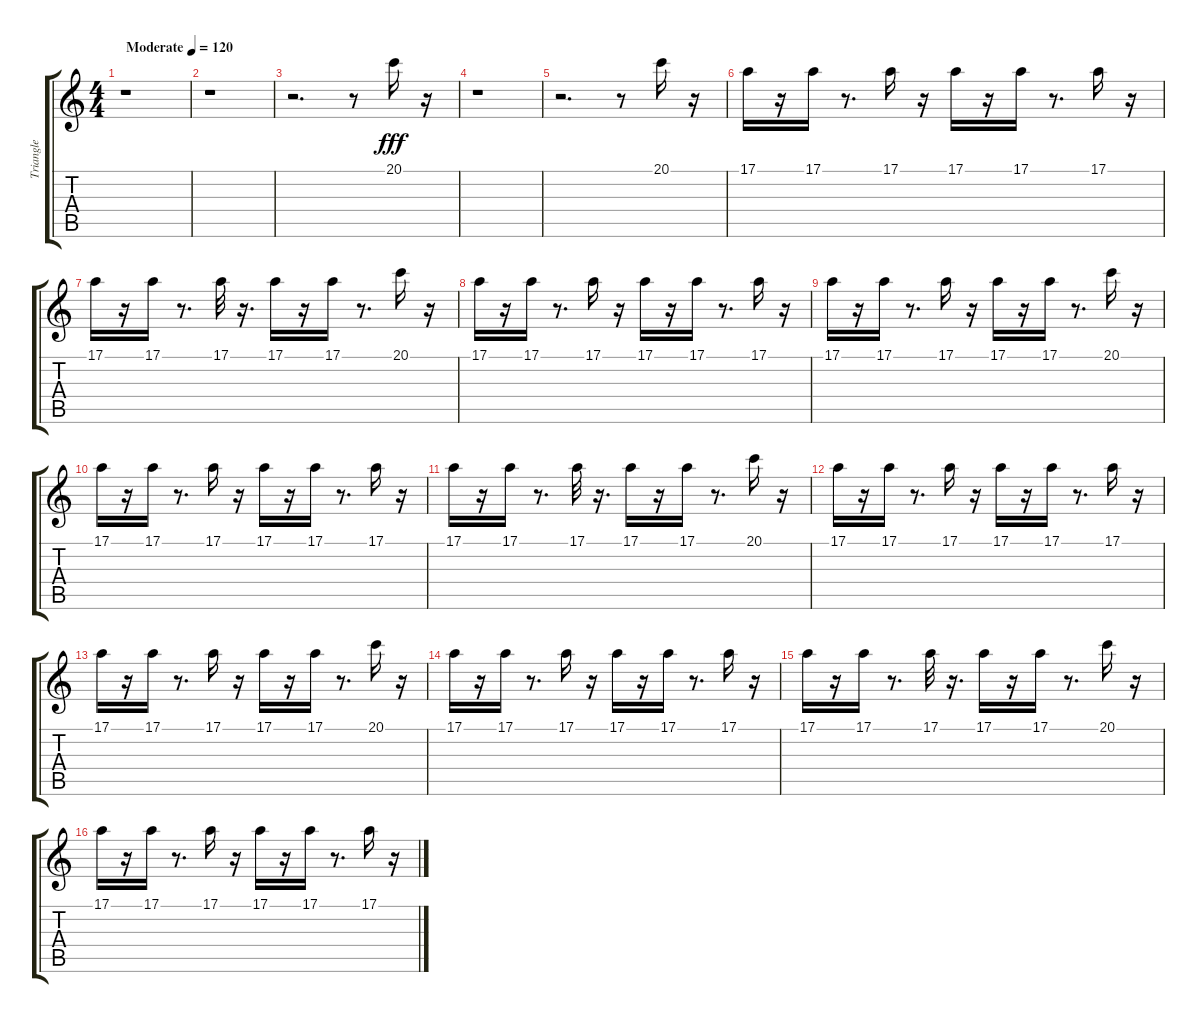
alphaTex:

\track ("Triangle" "Triangle") {instrument tinklebell}
\staff {score tabs}
\tuning (E4 B3 G3 D3 A2 E2) {hide}
\ts (4 4)
\tempo (120 "Moderate")
\clef g2
\ks c
r.1{dy fff instrument tinklebell} |
r.1 |
r.2{d} r.8 20.1.16 r.16 |
r.1 |
r.2{d} r.8 20.1.16 r.16 |
17.1.16 r.16 17.1.16 r.8{d} 17.1.16 r.16 17.1.16 r.16 17.1.16 r.8{d} 17.1.16 r.16 |
17.1.16 r.16 17.1.16 r.8{d} 17.1.32 r.16{d} 17.1.16 r.16 17.1.16 r.8{d} 20.1.16 r.16 |
17.1.16 r.16 17.1.16 r.8{d} 17.1.16 r.16 17.1.16 r.16 17.1.16 r.8{d} 17.1.16 r.16 |
17.1.16 r.16 17.1.16 r.8{d} 17.1.16 r.16 17.1.16 r.16 17.1.16 r.8{d} 20.1.16 r.16 |
17.1.16 r.16 17.1.16 r.8{d} 17.1.16 r.16 17.1.16 r.16 17.1.16 r.8{d} 17.1.16 r.16 |
17.1.16 r.16 17.1.16 r.8{d} 17.1.32 r.16{d} 17.1.16 r.16 17.1.16 r.8{d} 20.1.16 r.16 |
17.1.16 r.16 17.1.16 r.8{d} 17.1.16 r.16 17.1.16 r.16 17.1.16 r.8{d} 17.1.16 r.16 |
17.1.16 r.16 17.1.16 r.8{d} 17.1.16 r.16 17.1.16 r.16 17.1.16 r.8{d} 20.1.16 r.16 |
17.1.16 r.16 17.1.16 r.8{d} 17.1.16 r.16 17.1.16 r.16 17.1.16 r.8{d} 17.1.16 r.16 |
17.1.16 r.16 17.1.16 r.8{d} 17.1.32 r.16{d} 17.1.16 r.16 17.1.16 r.8{d} 20.1.16 r.16 |
17.1.16 r.16 17.1.16 r.8{d} 17.1.16 r.16 17.1.16 r.16 17.1.16 r.8{d} 17.1.16 r.16
